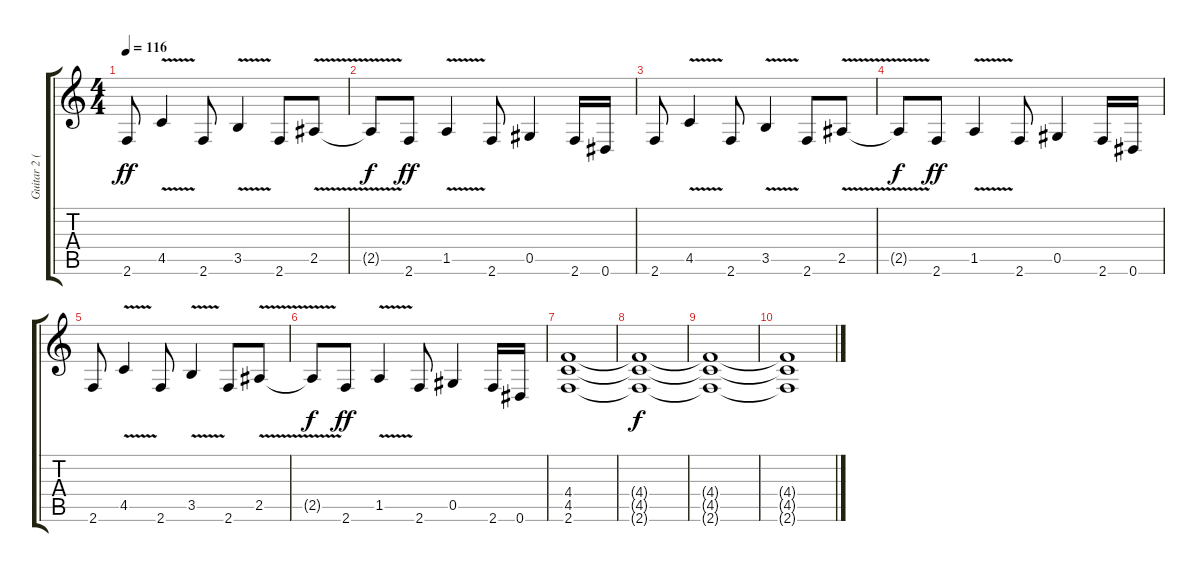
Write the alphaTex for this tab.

\track ("Guitar 2 (Distortion Hammet)" "Guitar 2 (") {instrument distortionguitar}
\staff {score tabs}
\tuning (Eb4 Bb3 Gb3 Db3 Ab2 Eb2) {hide}
\ts (4 4)
\tempo 116
\clef g2
\ks c
2.6.8{dy ff} 4.5{v}.4 2.6.8 3.5{v}.4 2.6.8 2.5{v}.8 |
2.5{t}.8{dy f} 2.6.8{dy ff} 1.5{v}.4 2.6.8 0.5.4 2.6.16 0.6.16 |
2.6.8 4.5{v}.4 2.6.8 3.5{v}.4 2.6.8 2.5{v}.8 |
2.5{t}.8{dy f} 2.6.8{dy ff} 1.5{v}.4 2.6.8 0.5.4 2.6.16 0.6.16 |
2.6.8 4.5{v}.4 2.6.8 3.5{v}.4 2.6.8 2.5{v}.8 |
2.5{t}.8{dy f} 2.6.8{dy ff} 1.5{v}.4 2.6.8 0.5.4 2.6.16 0.6.16 |
(4.4 4.5 2.6).1{volume 10} |
(4.4{t} 4.5{t} 2.6{t}).1{dy f} |
(4.4{t} 4.5{t} 2.6{t}).1{volume 3} |
(4.4{t} 4.5{t} 2.6{t}).1
